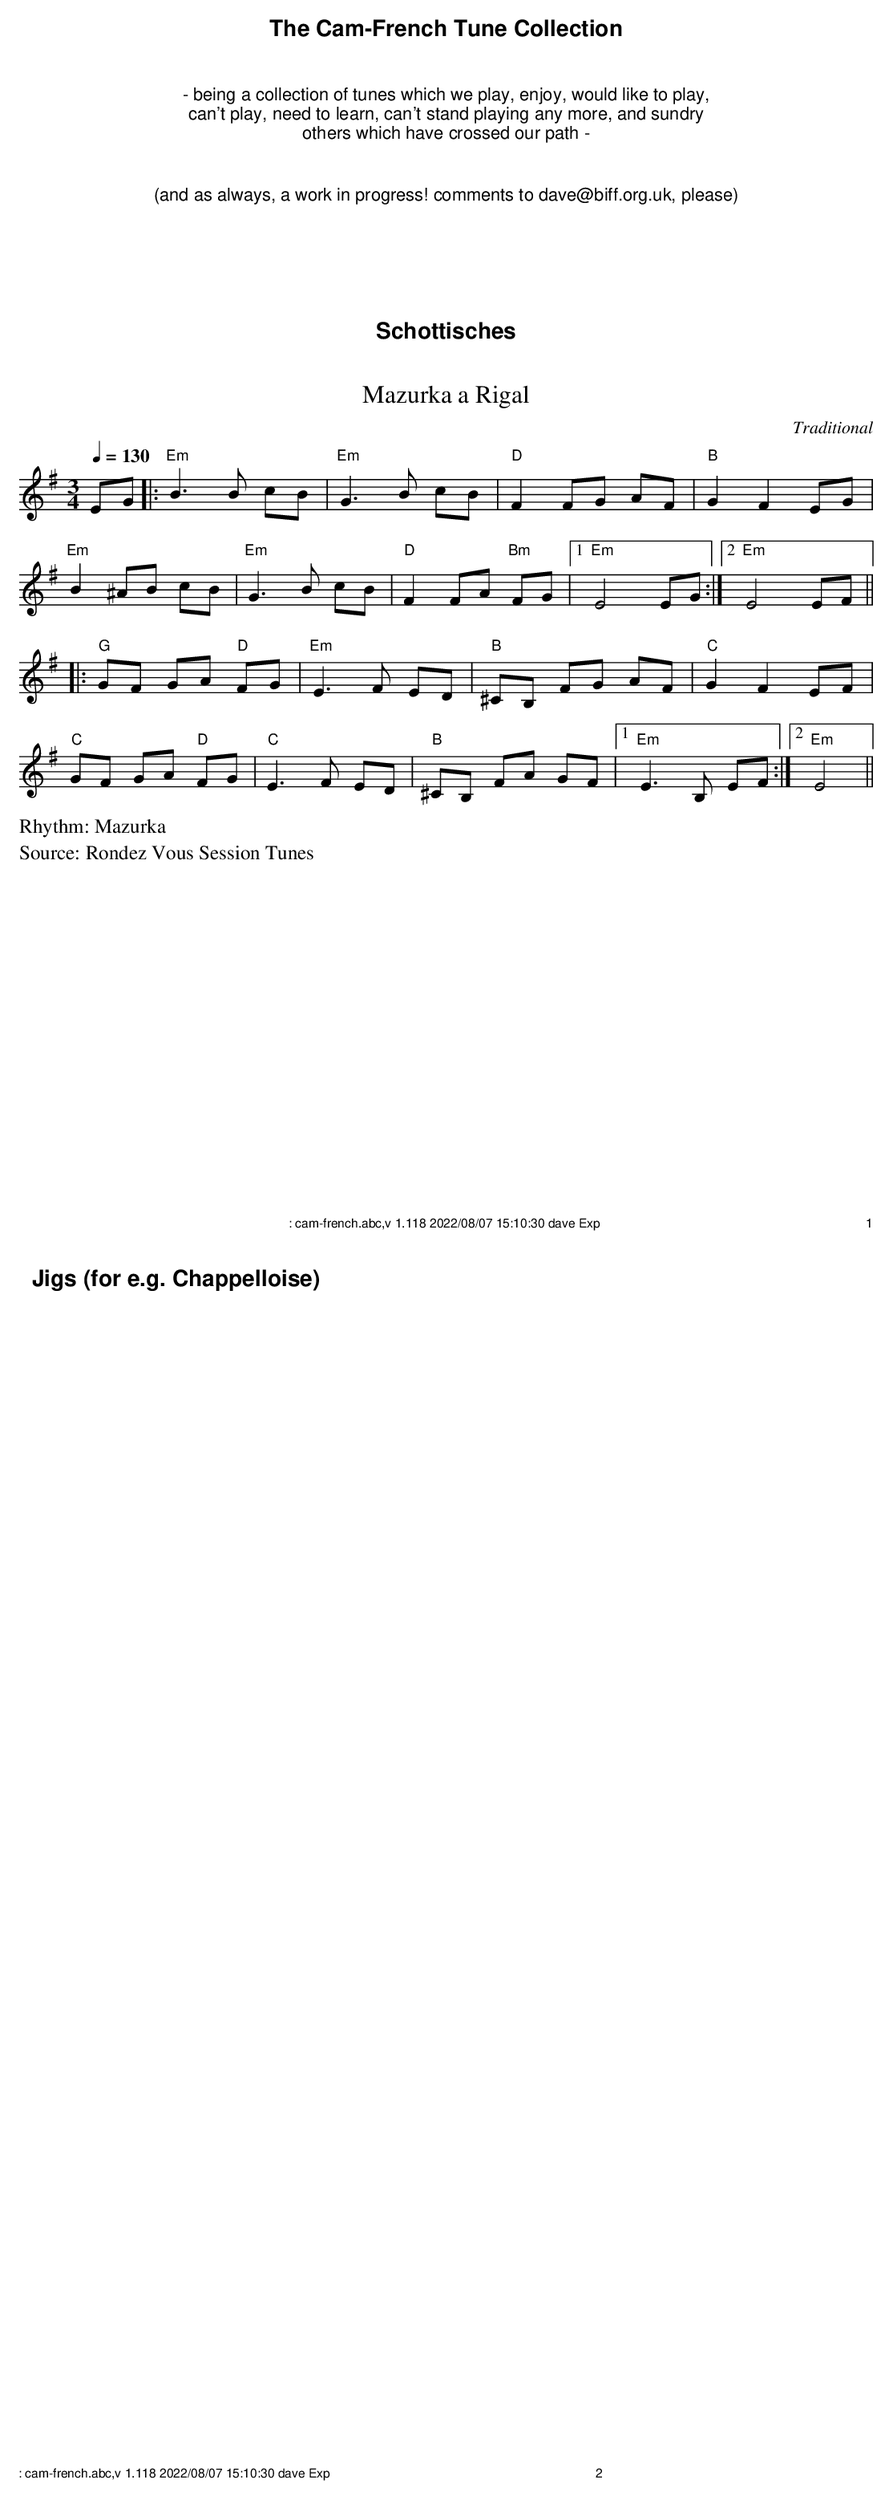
X:1
T:Mazurka a Rigal
C:Traditional
Q:1/4=130
M:3/4
L:1/8
K:Em
EG|:"Em"B3B cB|"Em"G3B cB|"D"F2FG AF|"B"G2F2EG|
"Em"B2^AB cB|"Em"G3B cB|"D"F2FA "Bm"FG|1"Em"E4EG:|2"Em"E4EF||
|:"G"GF GA "D"FG|"Em"E3F ED|"B"^CB, FG AF|"C"G2F2EF|
"C"GF GA "D"FG|"C"E3F ED|"B"^CB, FA GF|1"Em"E3B, EF:|2"Em"E4||
